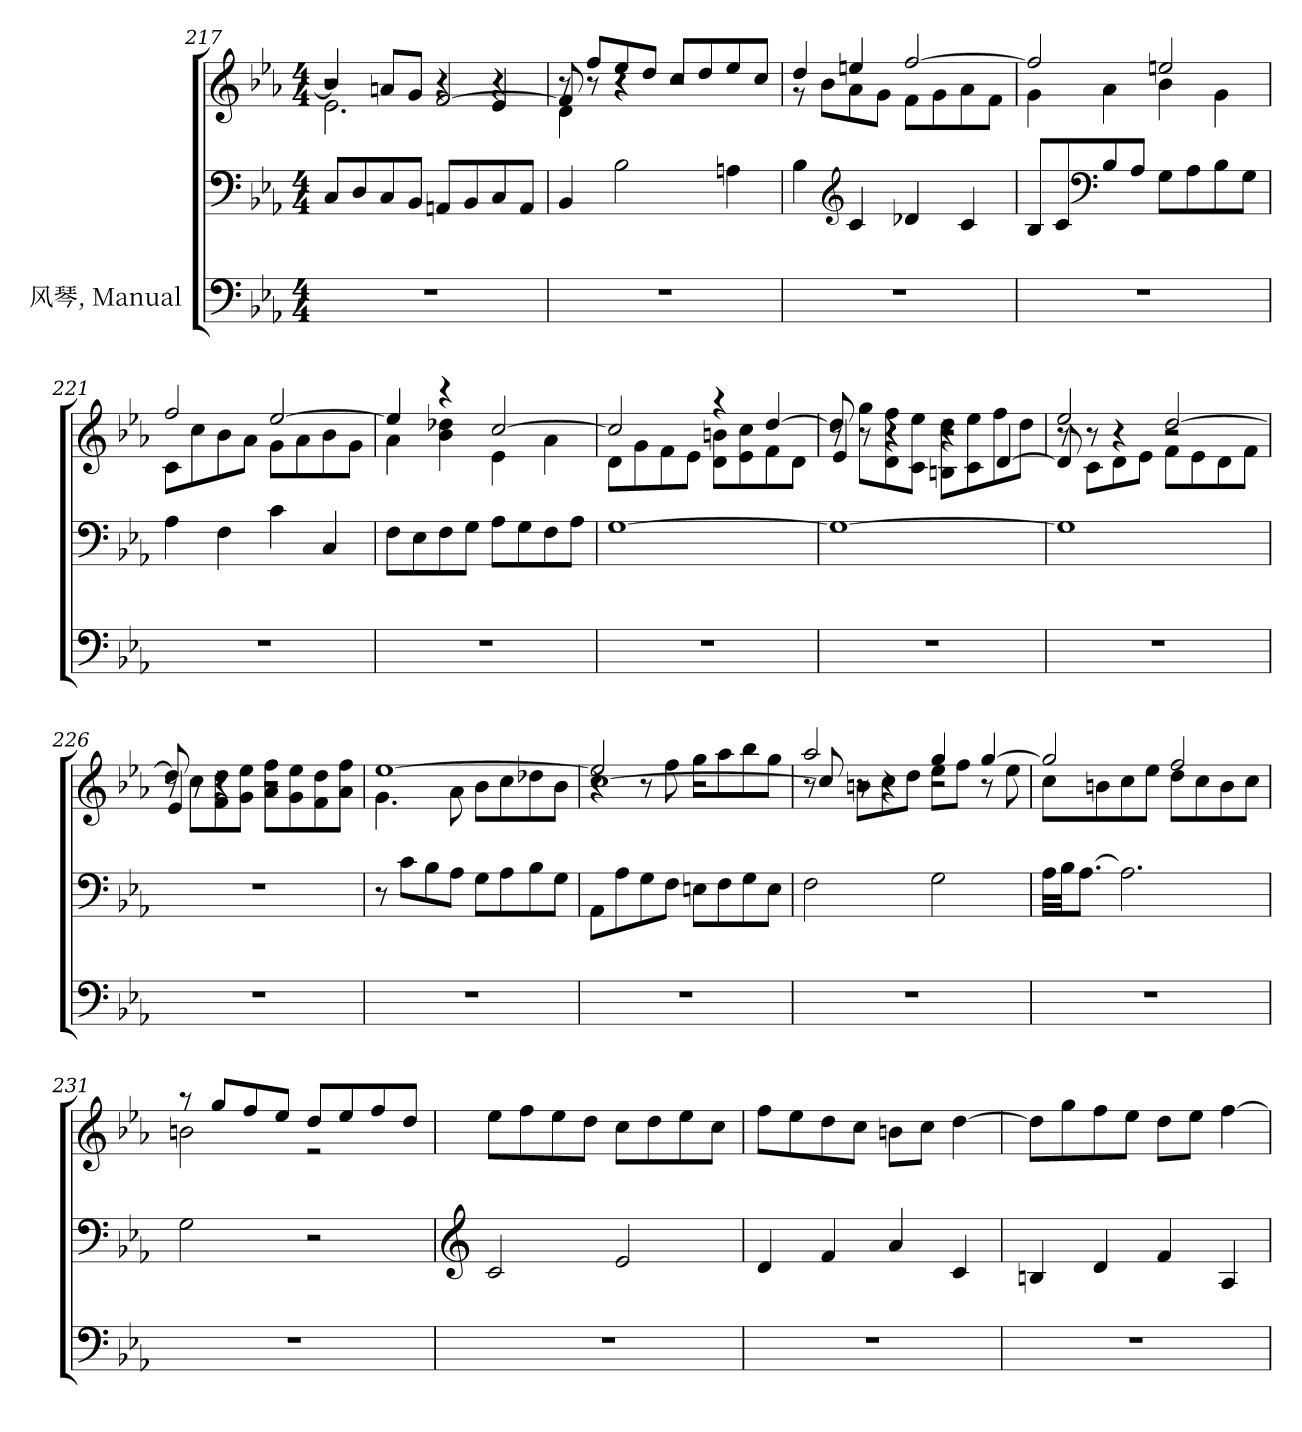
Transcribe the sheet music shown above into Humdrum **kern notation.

**kern	**kern	**kern
*part1	*part1	*part1
*staff3	*staff2	*staff1
*I"风琴, Manual	*	*
*clefF4	*clefF4	*clefG2
*k[b-e-a-]	*k[b-e-a-]	*k[b-e-a-]
*M4/4	*M4/4	*M4/4
=217	=217	=217
*	*	*^
*	*	*	*^
1r	8C/L	4b-/]	2.e-\	2r
.	8D/	.	.	.
.	8C/	8an/L	.	.
.	8BB-/J	8g/J	.	.
.	8AAn/L	4r	.	[2f/
.	8BB-/	.	.	.
.	8C/	4e-/	4r	.
.	8AA/J	.	.	.
!!LO:LB:g=z	!!	!!
=218	=218	=218	=218	=218
1r	4BB-/	8r	4d\	8f/]
.	.	8ff/L	.	8r
.	2B-\	8ee-/	4r	4r
.	.	8dd/J	.	.
.	.	8cc/L	2r	2r
.	.	8dd/	.	.
.	4An\	8ee-/	.	.
.	.	8cc/J	.	.
*	*	*	*v	*v
=219	=219	=219	=219
1r	4B-\	4dd/	8r
.	.	.	8b-\L
*	*clefG2	*	*
.	4c/	4een/	8a-\
.	.	.	8g\J
.	4d-X/	[2ff/	8f\L
.	.	.	8g\
.	4c/	.	8a-\
.	.	.	8f\J
=220	=220	=220	=220
1r	8B-/L	2ff/]	4g\
.	8c/	.	.
*	*clefF4	*	*
.	8B-/	.	4a-\
.	8A-/J	.	.
.	8G\L	2een/	4b-\
.	8A-\	.	.
.	8B-\	.	4g\
.	8G\J	.	.
=221	=221	=221	=221
1r	4A-\	2ff/	8c\L
.	.	.	8cc\
.	4F\	.	8b-\
.	.	.	8a-\J
.	4c\	[2ee-/	8g\L
.	.	.	8a-\
.	4C/	.	8b-\
.	.	.	8g\J
!!LO:PB:g=z	!!
=222	=222	=222	=222
1r	8F\L	4ee-/]	4a-\
.	8E-\	.	.
.	8F\	4r	4b-\ 4dd-X\
.	8G\J	.	.
.	8A-\L	[2cc/	4e-\
.	8G\	.	.
.	8F\	.	4a-\
.	8A-\J	.	.
=223	=223	=223	=223
1r	[1G	2cc/]	8d\L
.	.	.	8g\
.	.	.	8f\
.	.	.	8e-\J
.	.	4r	8d\ 8bn\L
.	.	.	8e-\ 8cc\
.	.	[4dd/	8f\
.	.	.	8d\J
=224	=224	=224	=224
*	*	*	*^
1r	1G_	8dd/]	8r	4e-/
.	.	8r	8gg\L	.
.	.	4r	8d\ 8ff\	4r
.	.	.	8c\ 8ee-\J	.
.	.	2r	8Bn\ 8dd\L	4r
.	.	.	8c\ 8ee-\	.
.	.	.	8ff\	[4d/
.	.	.	8dd\J	.
=225	=225	=225	=225	=225
1r	1G]	2ee-/	8r	8d/]
.	.	.	8c\L	8r
.	.	.	8d\	4r
.	.	.	8e-\J	.
.	.	[2dd/	8f\L	2r
.	.	.	8e-\	.
.	.	.	8d\	.
.	.	.	8f\J	.
!!LO:LB:g=z	!!	!!
=226	=226	=226	=226	=226
1r	1r	8dd/]	8r	4e-/
.	.	8r	8cc\L	.
.	.	4r	8f\ 8dd\	4r
.	.	.	8g\ 8ee-\J	.
.	.	2r	8a-\ 8ff\L	2r
.	.	.	8g\ 8ee-\	.
.	.	.	8f\ 8dd\	.
.	.	.	8a-\ 8ff\J	.
*	*	*	*v	*v
=227	=227	=227	=227
1r	8r	[1ee-	4.g\
.	8c\L	.	.
.	8B-\	.	.
.	8A-\J	.	8a-\
.	8G\L	.	8b-\L
.	8A-\	.	8cc\
.	8B-\	.	8dd-X\
.	8G\J	.	8b-\J
=228	=228	=228	=228
*	*	*	*^
1r	8AA-\L	2ee-/]	4r	[1cc
.	8A-\	.	.	.
.	8G\	.	8r	.
.	8F\J	.	8ff\	.
.	8En\L	2r	8gg\L	.
.	8F\	.	8aa-\	.
.	8G\	.	8bb-\	.
.	8E\J	.	8gg\J	.
=229	=229	=229	=229	=229
1r	2F\	2aa-/	8r	8cc/]
.	.	.	8bn\L	8r
.	.	.	8cc\	4r
.	.	.	8dd\J	.
.	2G\	4gg/	8ee-\L	2r
.	.	.	8ff\J	.
.	.	[4gg/	8r	.
.	.	.	8ee-\	.
*	*	*	*v	*v
!!LO:LB:g=z
=230	=230	=230	=230
1r	32A-\LLL	2gg/]	8cc\L
.	32B-\JJ	.	.
.	[8.A-\J	.	.
.	.	.	8bn\
.	2.A-\]	.	8cc\
.	.	.	8ee-\J
.	.	2ff/	8dd\L
.	.	.	8cc\
.	.	.	8b\
.	.	.	8cc\J
=231	=231	=231	=231
1r	2G\	8r	2bn\
.	.	8gg/L	.
.	.	8ff/	.
.	.	8ee-/J	.
.	2r	8dd/L	2r
.	.	8ee-/	.
.	.	8ff/	.
.	.	8dd/J	.
*	*	*v	*v
=232	=232	=232
*	*clefG2	*
1r	2c/	8ee-\L
.	.	8ff\
.	.	8ee-\
.	.	8dd\J
.	2e-/	8cc\L
.	.	8dd\
.	.	8ee-\
.	.	8cc\J
=233	=233	=233
1r	4d/	8ff\L
.	.	8ee-\
.	4f/	8dd\
.	.	8cc\J
.	4a-/	8bn\L
.	.	8cc\J
.	4c/	[4dd\
=234	=234	=234
1r	4Bn/	8dd\L]
.	.	8gg\
.	4d/	8ff\
.	.	8ee-\J
.	4f/	8dd\L
.	.	8ee-\J
.	4A-/	[4ff\
=	=	=
*-	*-	*-
